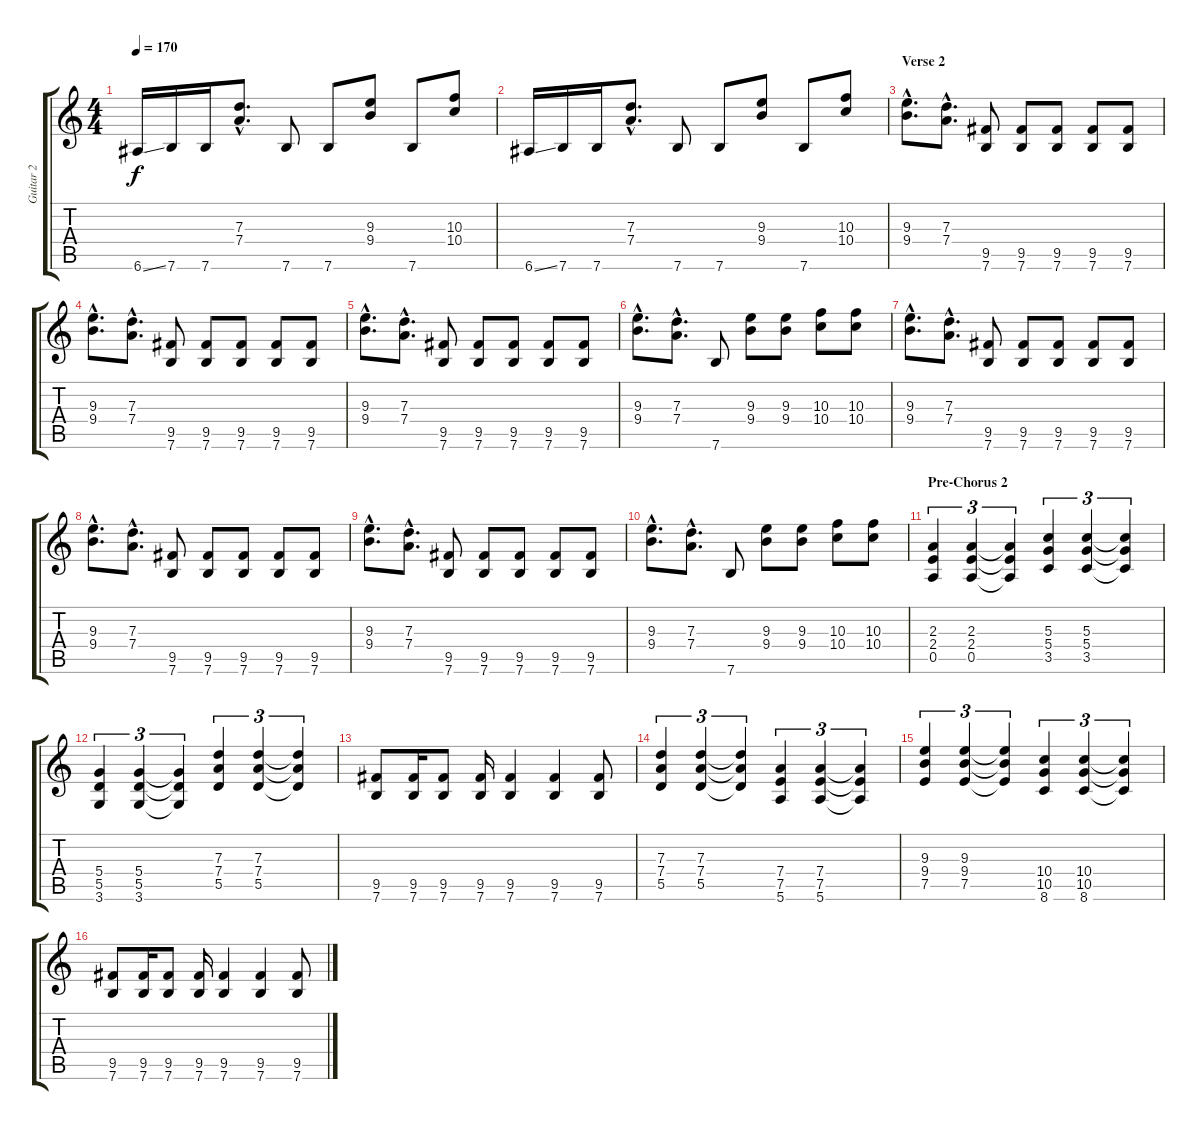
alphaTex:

\track ("Guitar 2" "Guitar 2") {instrument distortionguitar}
\staff {score tabs}
\tuning (E4 B3 G3 D3 A2 E2) {hide}
\ts (4 4)
\tempo 170
\clef g2
\ks c
6.6{ss}.16{dy f} 7.6.16 7.6.16 (7.3{hac} 7.4{hac}).8{d} 7.6.8 7.6.8 (9.3 9.4).8 7.6.8 (10.3 10.4).8 |
6.6{ss}.16 7.6.16 7.6.16 (7.3{hac} 7.4{hac}).8{d} 7.6.8 7.6.8 (9.3 9.4).8 7.6.8 (10.3 10.4).8 |
\section ("" "Verse 2")
(9.3{hac} 9.4{hac}).8{d} (7.3{hac} 7.4{hac}).8{d} (9.5 7.6).8 (9.5 7.6).8 (9.5 7.6).8 (9.5 7.6).8 (9.5 7.6).8 |
(9.3{hac} 9.4{hac}).8{d} (7.3{hac} 7.4{hac}).8{d} (9.5 7.6).8 (9.5 7.6).8 (9.5 7.6).8 (9.5 7.6).8 (9.5 7.6).8 |
(9.3{hac} 9.4{hac}).8{d} (7.3{hac} 7.4{hac}).8{d} (9.5 7.6).8 (9.5 7.6).8 (9.5 7.6).8 (9.5 7.6).8 (9.5 7.6).8 |
(9.3{hac} 9.4{hac}).8{d} (7.3{hac} 7.4{hac}).8{d} 7.6.8 (9.3 9.4).8 (9.3 9.4).8 (10.3 10.4).8 (10.3 10.4).8 |
(9.3{hac} 9.4{hac}).8{d} (7.3{hac} 7.4{hac}).8{d} (9.5 7.6).8 (9.5 7.6).8 (9.5 7.6).8 (9.5 7.6).8 (9.5 7.6).8 |
(9.3{hac} 9.4{hac}).8{d} (7.3{hac} 7.4{hac}).8{d} (9.5 7.6).8 (9.5 7.6).8 (9.5 7.6).8 (9.5 7.6).8 (9.5 7.6).8 |
(9.3{hac} 9.4{hac}).8{d} (7.3{hac} 7.4{hac}).8{d} (9.5 7.6).8 (9.5 7.6).8 (9.5 7.6).8 (9.5 7.6).8 (9.5 7.6).8 |
(9.3{hac} 9.4{hac}).8{d} (7.3{hac} 7.4{hac}).8{d} 7.6.8 (9.3 9.4).8 (9.3 9.4).8 (10.3 10.4).8 (10.3 10.4).8 |
\section ("" "Pre-Chorus 2")
(2.3 2.4 0.5).4{tu (3 2)} (2.3 2.4 0.5).4{tu (3 2)} (2.3{t} 2.4{t} 0.5{t}).4{tu (3 2)} (5.3 5.4 3.5).4{tu (3 2)} (5.3 5.4 3.5).4{tu (3 2)} (5.3{t} 5.4{t} 3.5{t}).4{tu (3 2)} |
(5.4 5.5 3.6).4{tu (3 2)} (5.4 5.5 3.6).4{tu (3 2)} (5.4{t} 5.5{t} 3.6{t}).4{tu (3 2)} (7.3 7.4 5.5).4{tu (3 2)} (7.3 7.4 5.5).4{tu (3 2)} (7.3{t} 7.4{t} 5.5{t}).4{tu (3 2)} |
(9.5 7.6).8 (9.5 7.6).16 (9.5 7.6).8 (9.5 7.6).16 (9.5 7.6).4 (9.5 7.6).4 (9.5 7.6).8 |
(7.3 7.4 5.5).4{tu (3 2)} (7.3 7.4 5.5).4{tu (3 2)} (7.3{t} 7.4{t} 5.5{t}).4{tu (3 2)} (7.4 7.5 5.6).4{tu (3 2)} (7.4 7.5 5.6).4{tu (3 2)} (7.4{t} 7.5{t} 5.6{t}).4{tu (3 2)} |
(9.3 9.4 7.5).4{tu (3 2)} (9.3 9.4 7.5).4{tu (3 2)} (9.3{t} 9.4{t} 7.5{t}).4{tu (3 2)} (10.4 10.5 8.6).4{tu (3 2)} (10.4 10.5 8.6).4{tu (3 2)} (10.4{t} 10.5{t} 8.6{t}).4{tu (3 2)} |
(9.5 7.6).8 (9.5 7.6).16 (9.5 7.6).8 (9.5 7.6).16 (9.5 7.6).4 (9.5 7.6).4 (9.5 7.6).8
